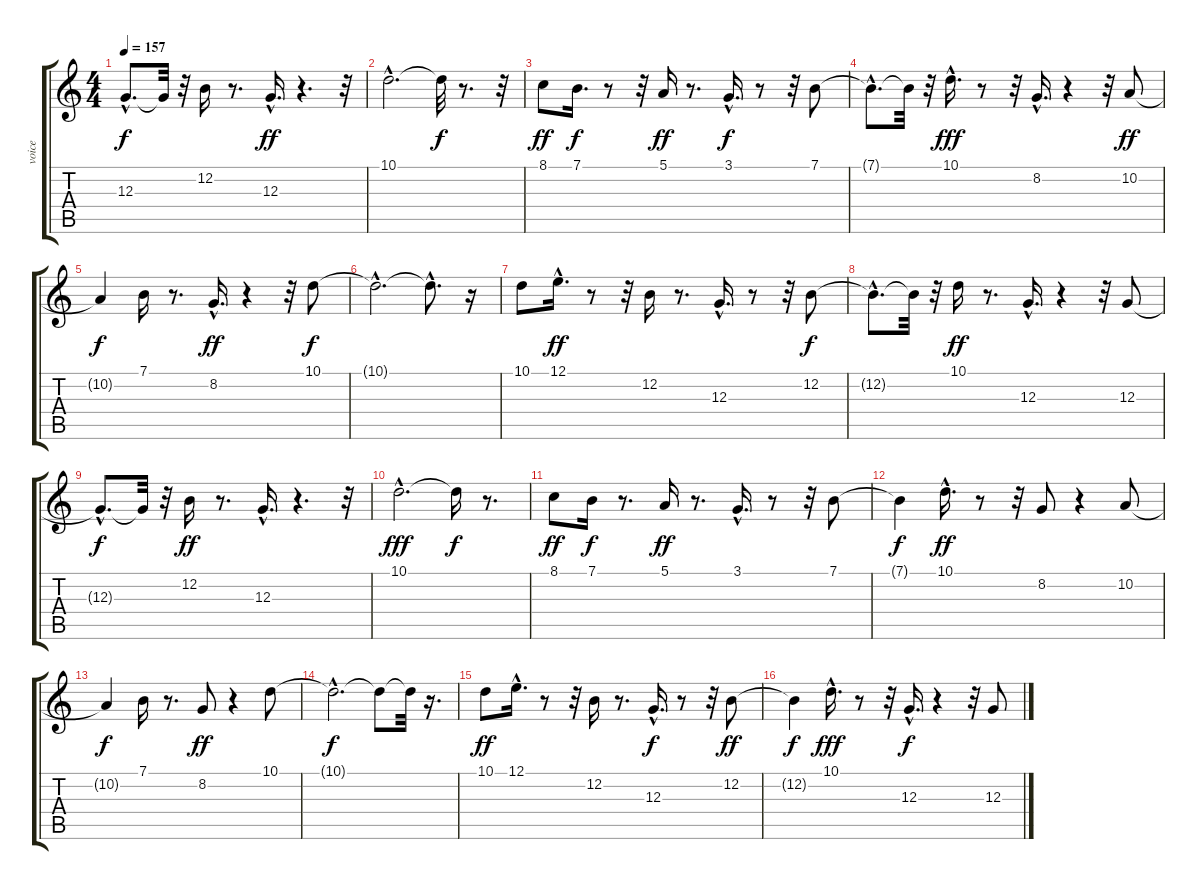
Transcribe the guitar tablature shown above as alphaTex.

\track ("voice   " "voice   ") {instrument lead6voice}
\staff {score tabs}
\tuning (E4 B3 G3 D3 A2 E2) {hide}
\ts (4 4)
\tempo 157
\clef g2
\ks c
12.3{hac t}.8{d dy f} 12.3{t}.32 r.32 12.2.16 r.8{d} 12.3{hac}.16{d dy ff} r.4{d} r.32 |
10.1{hac}.2{d} 10.1{t}.32{dy f} r.8{d} r.32 |
8.1.8{dy ff} 7.1.16{d dy f} r.8 r.32 5.1.16{dy ff} r.8{d} 3.1{hac}.16{d dy f} r.8 r.32 7.1.8 |
7.1{hac t}.8{d} 7.1{t}.32 r.32 10.1{hac}.16{d dy fff} r.8 r.32 8.2{hac}.16{d} r.4 r.32 10.2.8{dy ff} |
10.2{t}.4{dy f} 7.1.16 r.8{d} 8.2{hac}.16{d dy ff} r.4 r.32 10.1.8{dy f} |
10.1{hac t}.2{d} 10.1{hac t}.8{d} r.16 |
10.1.8 12.1{hac}.16{d dy ff} r.8 r.32 12.2.16 r.8{d} 12.3{hac}.16{d} r.8 r.32 12.2.8{dy f} |
12.2{hac t}.8{d} 12.2{t}.32 r.32 10.1.16{dy ff} r.8{d} 12.3{hac}.16{d} r.4 r.32 12.3.8 |
12.3{hac t}.8{d dy f} 12.3{t}.32 r.32 12.2.16{dy ff} r.8{d} 12.3{hac}.16{d} r.4{d} r.32 |
10.1{hac}.2{d dy fff} 10.1{t}.16{dy f} r.8{d} |
8.1.8{dy ff} 7.1.16{dy f} r.8{d} 5.1.16{dy ff} r.8{d} 3.1{hac}.16{d} r.8 r.32 7.1.8 |
7.1{t}.4{dy f} 10.1{hac}.16{d dy ff} r.8 r.32 8.2.8 r.4 10.2.8 |
10.2{t}.4{dy f} 7.1.16 r.8{d} 8.2.8{dy ff} r.4 10.1.8 |
10.1{hac t}.2{d dy f} 10.1{t}.8 10.1{t}.32 r.16{d} |
10.1.8{dy ff} 12.1{hac}.16{d} r.8 r.32 12.2.16 r.8{d} 12.3{hac}.16{d dy f} r.8 r.32 12.2.8{dy ff} |
12.2{t}.4{dy f} 10.1{hac}.16{d dy fff} r.8 r.32 12.3{hac}.16{d dy f} r.4 r.32 12.3.8
